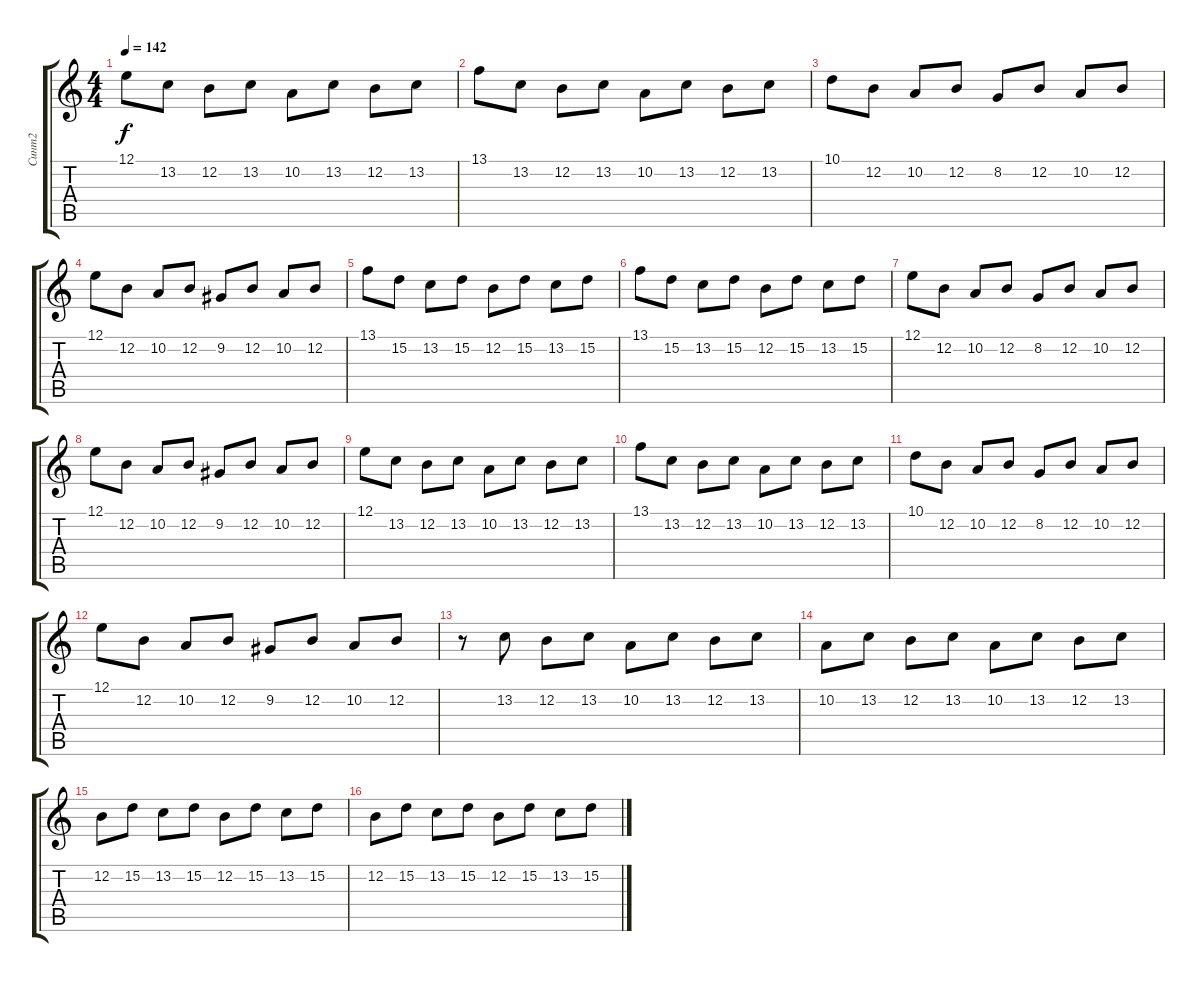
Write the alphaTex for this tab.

\track ("Синт2" "Синт2") {instrument musicbox}
\staff {score tabs}
\tuning (E4 B3 G3 D3 A2 E2) {hide}
\ts (4 4)
\tempo 142
\clef g2
\ks c
12.1.8{dy f} 13.2.8 12.2.8 13.2.8 10.2.8 13.2.8 12.2.8 13.2.8 |
13.1.8 13.2.8 12.2.8 13.2.8 10.2.8 13.2.8 12.2.8 13.2.8 |
10.1.8 12.2.8 10.2.8 12.2.8 8.2.8 12.2.8 10.2.8 12.2.8 |
12.1.8 12.2.8 10.2.8 12.2.8 9.2.8 12.2.8 10.2.8 12.2.8 |
13.1.8 15.2.8 13.2.8 15.2.8 12.2.8 15.2.8 13.2.8 15.2.8 |
13.1.8 15.2.8 13.2.8 15.2.8 12.2.8 15.2.8 13.2.8 15.2.8 |
12.1.8 12.2.8 10.2.8 12.2.8 8.2.8 12.2.8 10.2.8 12.2.8 |
12.1.8 12.2.8 10.2.8 12.2.8 9.2.8 12.2.8 10.2.8 12.2.8 |
12.1.8 13.2.8 12.2.8 13.2.8 10.2.8 13.2.8 12.2.8 13.2.8 |
13.1.8 13.2.8 12.2.8 13.2.8 10.2.8 13.2.8 12.2.8 13.2.8 |
10.1.8 12.2.8 10.2.8 12.2.8 8.2.8 12.2.8 10.2.8 12.2.8 |
12.1.8 12.2.8 10.2.8 12.2.8 9.2.8 12.2.8 10.2.8 12.2.8 |
r.8 13.2.8 12.2.8 13.2.8 10.2.8 13.2.8 12.2.8 13.2.8 |
10.2.8 13.2.8 12.2.8 13.2.8 10.2.8 13.2.8 12.2.8 13.2.8 |
12.2.8 15.2.8 13.2.8 15.2.8 12.2.8 15.2.8 13.2.8 15.2.8 |
12.2.8 15.2.8 13.2.8 15.2.8 12.2.8 15.2.8 13.2.8 15.2.8
